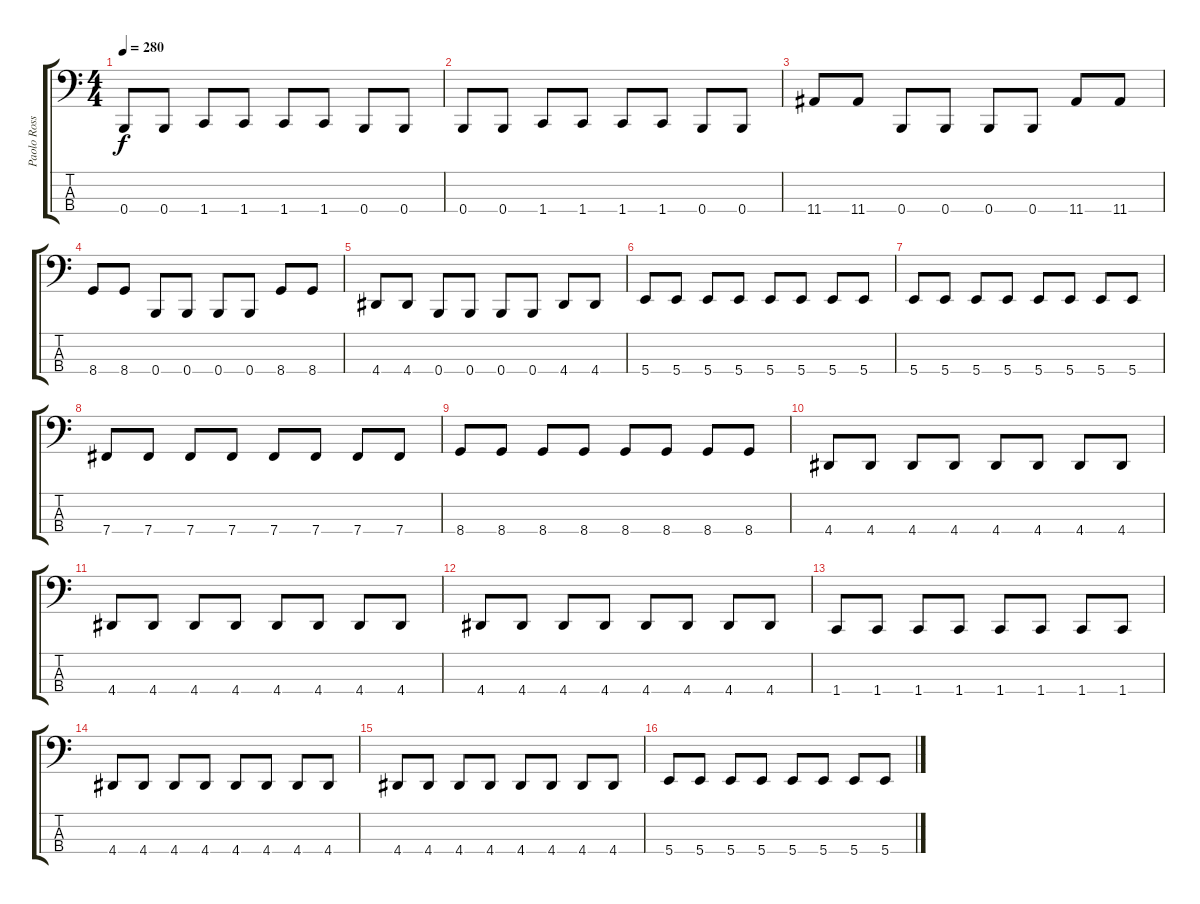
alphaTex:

\track ("Paolo Rossi" "Paolo Ross") {instrument fretlessbass}
\staff {score tabs}
\tuning (D2 A1 E1 B0) {hide}
\ts (4 4)
\tempo 280
\clef f4
\ks c
0.4.8{dy f} 0.4.8 1.4.8 1.4.8 1.4.8 1.4.8 0.4.8 0.4.8 |
0.4.8 0.4.8 1.4.8 1.4.8 1.4.8 1.4.8 0.4.8 0.4.8 |
11.4.8 11.4.8 0.4.8 0.4.8 0.4.8 0.4.8 11.4.8 11.4.8 |
8.4.8 8.4.8 0.4.8 0.4.8 0.4.8 0.4.8 8.4.8 8.4.8 |
4.4.8 4.4.8 0.4.8 0.4.8 0.4.8 0.4.8 4.4.8 4.4.8 |
5.4.8 5.4.8 5.4.8 5.4.8 5.4.8 5.4.8 5.4.8 5.4.8 |
5.4.8 5.4.8 5.4.8 5.4.8 5.4.8 5.4.8 5.4.8 5.4.8 |
7.4.8 7.4.8 7.4.8 7.4.8 7.4.8 7.4.8 7.4.8 7.4.8 |
8.4.8 8.4.8 8.4.8 8.4.8 8.4.8 8.4.8 8.4.8 8.4.8 |
4.4.8 4.4.8 4.4.8 4.4.8 4.4.8 4.4.8 4.4.8 4.4.8 |
4.4.8 4.4.8 4.4.8 4.4.8 4.4.8 4.4.8 4.4.8 4.4.8 |
4.4.8 4.4.8 4.4.8 4.4.8 4.4.8 4.4.8 4.4.8 4.4.8 |
1.4.8 1.4.8 1.4.8 1.4.8 1.4.8 1.4.8 1.4.8 1.4.8 |
4.4.8 4.4.8 4.4.8 4.4.8 4.4.8 4.4.8 4.4.8 4.4.8 |
4.4.8 4.4.8 4.4.8 4.4.8 4.4.8 4.4.8 4.4.8 4.4.8 |
5.4.8 5.4.8 5.4.8 5.4.8 5.4.8 5.4.8 5.4.8 5.4.8
